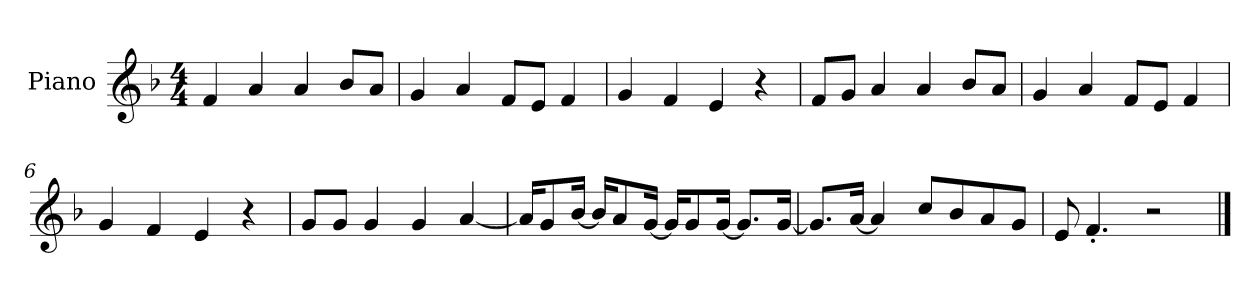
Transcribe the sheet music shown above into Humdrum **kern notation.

**kern
*part1
*staff1
*I"Piano
*I'P-no
*clefG2
*k[b-]
*M4/4
*MM90
=1
4f/
4a/
4a/
8b-/L
8a/J
=2
4g/
4a/
8f/L
8e/J
4f/
=3
4g/
4f/
4e/
4r
=4
8f/L
8g/J
4a/
4a/
8b-/L
8a/J
=5
4g/
4a/
8f/L
8e/J
4f/
=6
4g/
4f/
4e/
4r
=7
8g/L
8g/J
4g/
4g/
[4a/
!!LO:LB:g=z
=8
16a/KL]
8g/
[16b-/Jk
16b-/KL]
8a/
[16g/Jk
16g/KL]
8g/
[16g/Jk
8.g/L]
[16g/Jk
=9
8.g/L]
[16a/Jk
4a/]
8cc/L
8b-/
8a/
8g/J
=10
8e/
4.f'/
2r
==
*-
